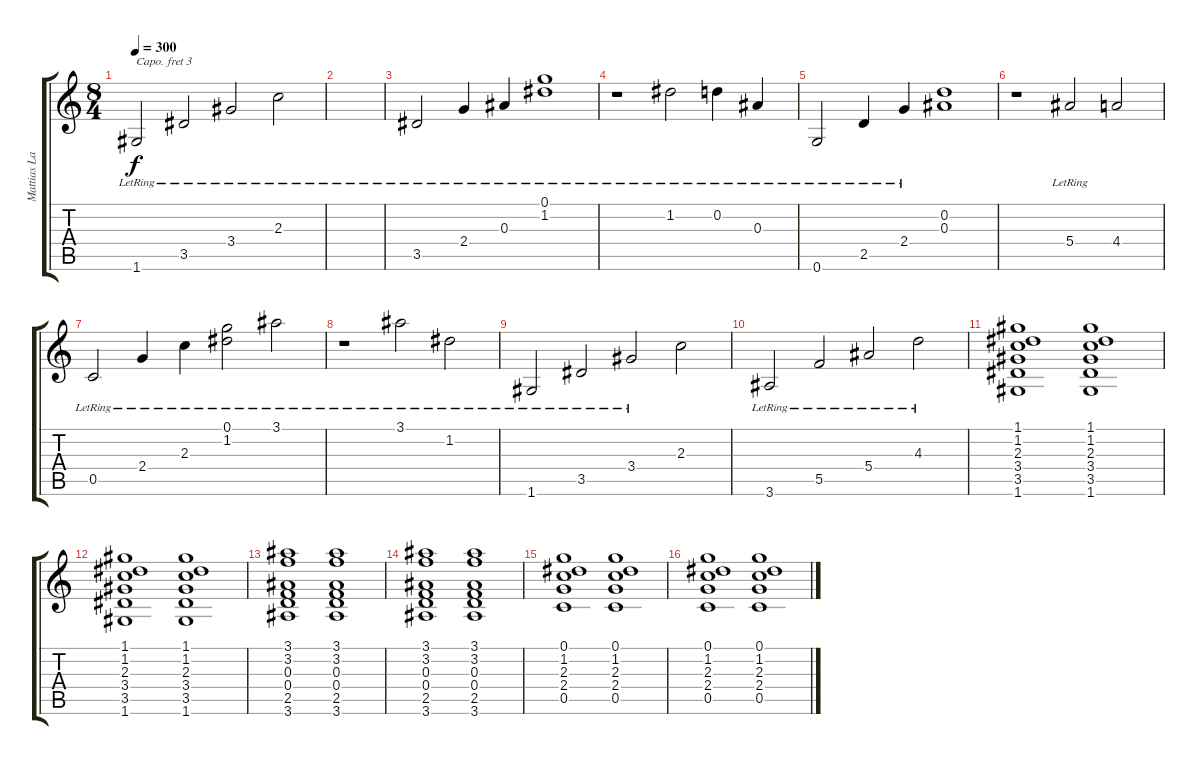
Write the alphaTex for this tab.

\track ("Mattias Larsson" "Mattias La") {instrument acousticguitarsteel}
\staff {score tabs}
\capo 3
\tuning (E4 B3 G3 D3 A2 E2) {hide}
\ts (8 4)
\tempo 300
\clef g2
\ks c
1.6{lr}.2{dy f} 3.5{lr}.2 3.4{lr}.2 2.3{lr}.2 |
|
3.5{lr}.2 2.4{lr}.4 0.3{lr}.4 (0.1 1.2{lr}).1 |
r.1 1.2{lr}.2 0.2{lr}.4 0.3{lr}.4 |
0.6{lr}.2 2.5{lr}.4 2.4{lr}.4 (0.2 0.3).1 |
r.1 5.4{lr}.2 4.4.2 |
0.5{lr}.2 2.4{lr}.4 2.3{lr}.4 (0.1 1.2{lr}).2 3.1{lr}.2 |
r.1 3.1{lr}.2 1.2{lr}.2 |
1.6{lr}.2 3.5{lr}.2 3.4{lr}.2 2.3.2 |
3.6{lr}.2 5.5{lr}.2 5.4{lr}.2 4.3{lr}.2 |
(1.1 1.2 2.3 3.4 3.5 1.6).1 (1.1 1.2 2.3 3.4 3.5 1.6).1 |
(1.1 1.2 2.3 3.4 3.5 1.6).1 (1.1 1.2 2.3 3.4 3.5 1.6).1 |
(3.1 3.2 0.3 0.4 2.5 3.6).1 (3.1 3.2 0.3 0.4 2.5 3.6).1 |
(3.1 3.2 0.3 0.4 2.5 3.6).1 (3.1 3.2 0.3 0.4 2.5 3.6).1 |
(0.1 1.2 2.3 2.4 0.5).1 (0.1 1.2 2.3 2.4 0.5).1 |
(0.1 1.2 2.3 2.4 0.5).1 (0.1 1.2 2.3 2.4 0.5).1
